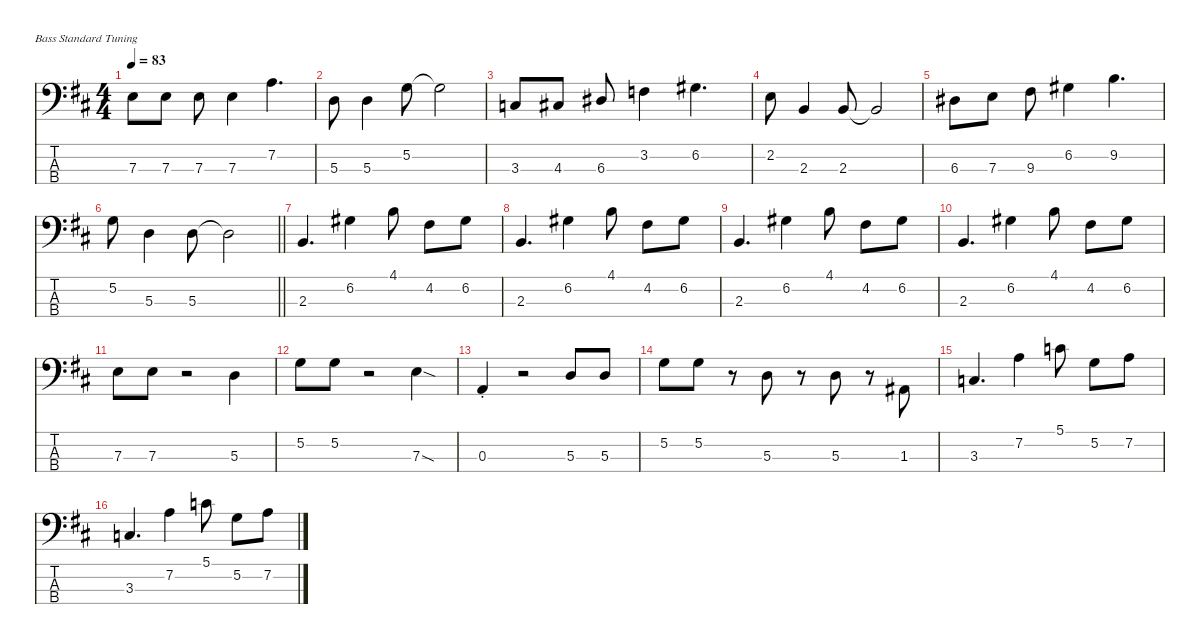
\defaultSystemsLayout 4
\hideDynamics
\bracketExtendMode nobrackets
\singleTrackTrackNamePolicy hidden
\multiTrackTrackNamePolicy hidden
\firstSystemTrackNameMode fullname
\firstSystemTrackNameOrientation horizontal
\otherSystemsTrackNameOrientation horizontal
\track ("Basse" "el.bs.") {defaultSystemsLayout 8 instrument electricbassfinger}
\staff {score tabs}
\tuning (G2 D2 A1 E1)
\ts (4 4)
\tempo 83
\clef f4
\ks bminor
7.3{acc forcenatural}.8{dy f beam Down} 7.3{acc forcenatural}.8{beam Down} 7.3{acc forcenatural}.8{beam Down} 7.3{acc forcenatural}.4{beam Down} 7.2{acc forcenatural}.4{d beam Down} |
5.3{acc forcenatural}.8{beam Down} 5.3{acc forcenatural}.4{beam Down} 5.2{acc forcenatural}.8{beam Down} 5.2{t acc forcenatural}.2{beam Down} |
3.3{acc forcenatural}.8{beam Up} 4.3{acc #}.8{beam Up} 6.3{acc #}.8{beam Up} 3.2{acc forcenatural}.4{beam Down} 6.2{acc #}.4{d beam Down} |
2.2{acc forcenatural}.8{beam Down} 2.3{acc forcenatural}.4{beam Up} 2.3{acc forcenatural}.8{beam Up} 2.3{t acc forcenatural}.2{beam Up} |
6.3{acc #}.8{beam Down} 7.3{acc forcenatural}.8{beam Down} 9.3{acc #}.8{beam Down} 6.2{acc #}.4{beam Down} 9.2{acc forcenatural}.4{d beam Down} |
\barLineRight lightlight
5.2{acc forcenatural}.8{beam Down} 5.3{acc forcenatural}.4{beam Down} 5.3{acc forcenatural}.8{beam Down} 5.3{t acc forcenatural}.2{beam Down} |
2.3{acc forcenatural}.4{d beam Up} 6.2{acc #}.4{beam Down} 4.1{acc forcenatural}.8{beam Down} 4.2{acc #}.8{beam Down} 6.2{acc #}.8{beam Down} |
2.3{acc forcenatural}.4{d beam Up} 6.2{acc #}.4{beam Down} 4.1{acc forcenatural}.8{beam Down} 4.2{acc #}.8{beam Down} 6.2{acc #}.8{beam Down} |
2.3{acc forcenatural}.4{d beam Up} 6.2{acc #}.4{beam Down} 4.1{acc forcenatural}.8{beam Down} 4.2{acc #}.8{beam Down} 6.2{acc #}.8{beam Down} |
2.3{acc forcenatural}.4{d beam Up} 6.2{acc #}.4{beam Down} 4.1{acc forcenatural}.8{beam Down} 4.2{acc #}.8{beam Down} 6.2{acc #}.8{beam Down} |
7.3{acc forcenatural}.8{beam Down} 7.3{acc forcenatural}.8{beam Down} r.2{beam Down} 5.3{acc forcenatural}.4{beam Down} |
5.2{acc forcenatural}.8{beam Down} 5.2{acc forcenatural}.8{beam Down} r.2{beam Down} 7.3{sod acc forcenatural}.4{beam Down} |
0.3{st acc forcenatural}.4{beam Up} r.2{beam Up} 5.3{acc forcenatural}.8{beam Up} 5.3{acc forcenatural}.8{beam Up} |
5.2{acc forcenatural}.8{beam Down} 5.2{acc forcenatural}.8{beam Down} r.8{beam Down} 5.3{acc forcenatural}.8{beam Down} r.8{beam Down} 5.3{acc forcenatural}.8{beam Down} r.8{beam Down} 1.3{acc #}.8{beam Up} |
3.3{acc forcenatural}.4{d beam Up} 7.2{acc forcenatural}.4{beam Down} 5.1{acc forcenatural}.8{beam Down} 5.2{acc forcenatural}.8{beam Down} 7.2{acc forcenatural}.8{beam Down} |
3.3{acc forcenatural}.4{d beam Up} 7.2{acc forcenatural}.4{beam Down} 5.1{acc forcenatural}.8{beam Down} 5.2{acc forcenatural}.8{beam Down} 7.2{acc forcenatural}.8{beam Down}
